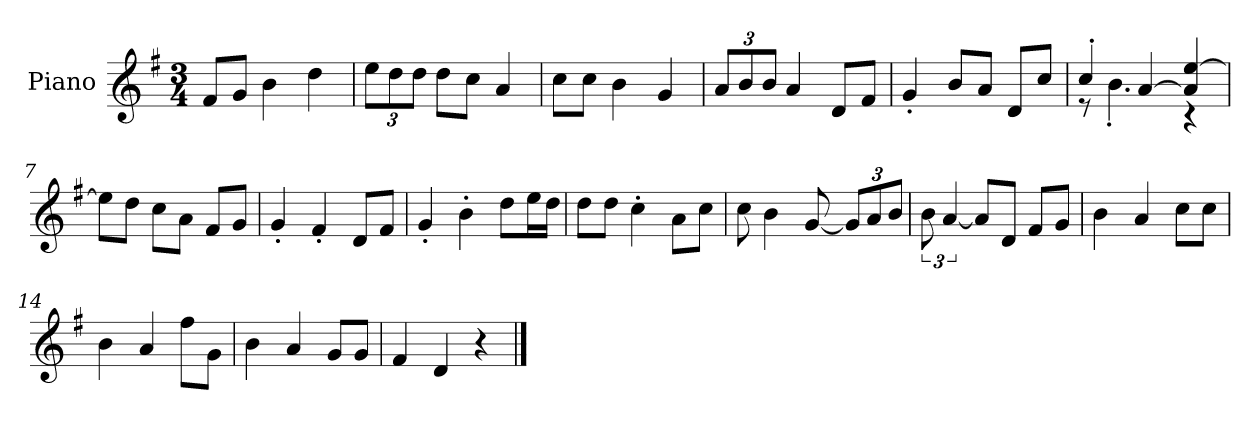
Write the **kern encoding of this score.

**kern
*part1
*staff1
*I"Piano
*I'P-no
*clefG2
*k[f#]
*M3/4
*MM178
=1
8f#/L
8g/J
4b\
4dd\
=2
*Xbrackettup
12ee\L
12dd\
12dd\J
8dd\L
8cc\J
4a/
=3
8cc\L
8cc\J
4b\
4g/
=4
12a/L
12b/
12b/J
4a/
8d/L
8f#/J
=5
4g'/
8b/L
8a/J
8d/L
8cc/J
=6
*^
4cc'/	8r
.	4.b'\
[4a/	.
4a/] [4ee/	4r
*v	*v
=7
8ee\L]
8dd\J
8cc\L
8a\J
8f#/L
8g/J
!!LO:LB:g=z
=8
4g'/
4f#'/
8d/L
8f#/J
=9
4g'/
4b'\
8dd\L
16ee\L
16dd\JJ
=10
8dd\L
8dd\J
4cc'\
8a\L
8cc\J
=11
8cc\
4b\
[8g/
12g/L]
12a/
12b/J
=12
*brackettup
12b\
[6a/
8a/L]
8d/J
8f#/L
8g/J
=13
4b\
4a/
8cc\L
8cc\J
=14
4b\
4a/
8ff#\L
8g\J
=15
4b\
4a/
8g/L
8g/J
!!LO:LB:g=z
=16
4f#/
4d/
4r
==
*-
